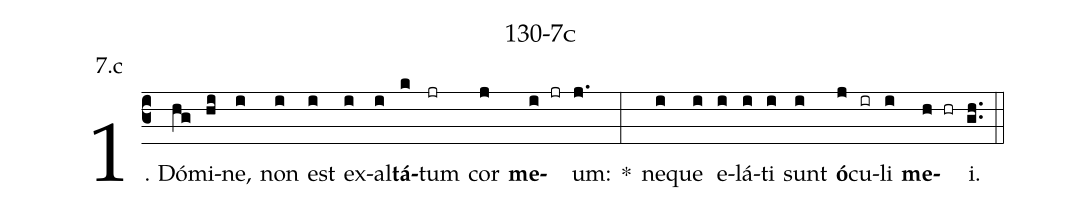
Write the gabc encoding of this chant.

name: 130-7c;
annotation: 7.c;
%%
(c3)1. Dó(hg)mi(hi)ne,(i) non(i) est(i) ex(i)al(i)<b>tá</b>(k)tum(jr) cor(j) <b>me</b>(i jr)um:(j.) *(:) ne(i)que(i) e(i)lá(i)ti(i) sunt(i) <b>ó</b>(j)cu(ir)li(i) <b>me</b>(h hr)i.(gh..) (::)
